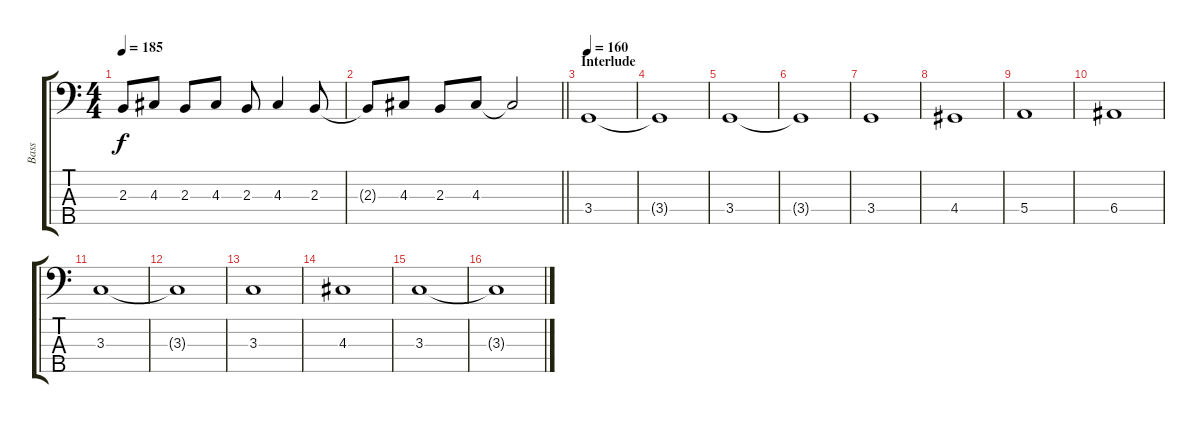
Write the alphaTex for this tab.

\track ("Bass" "Bass") {instrument electricbassfinger}
\staff {score tabs}
\tuning (G2 D2 A1 E1 B0) {hide}
\ts (4 4)
\tempo 185
\clef f4
\ks c
2.3.8{dy f} 4.3.8 2.3.8 4.3.8 2.3.8 4.3.4 2.3.8 |
\barLineRight lightlight
2.3{t}.8 4.3.8 2.3.8 4.3.8 4.3{t}.2 |
\section ("" "Interlude")
\tempo 160
3.4.1 |
3.4{t}.1 |
3.4.1 |
3.4{t}.1 |
3.4.1 |
4.4.1 |
5.4.1 |
6.4.1 |
3.3.1 |
3.3{t}.1 |
3.3.1 |
4.3.1 |
3.3.1 |
3.3{t}.1
